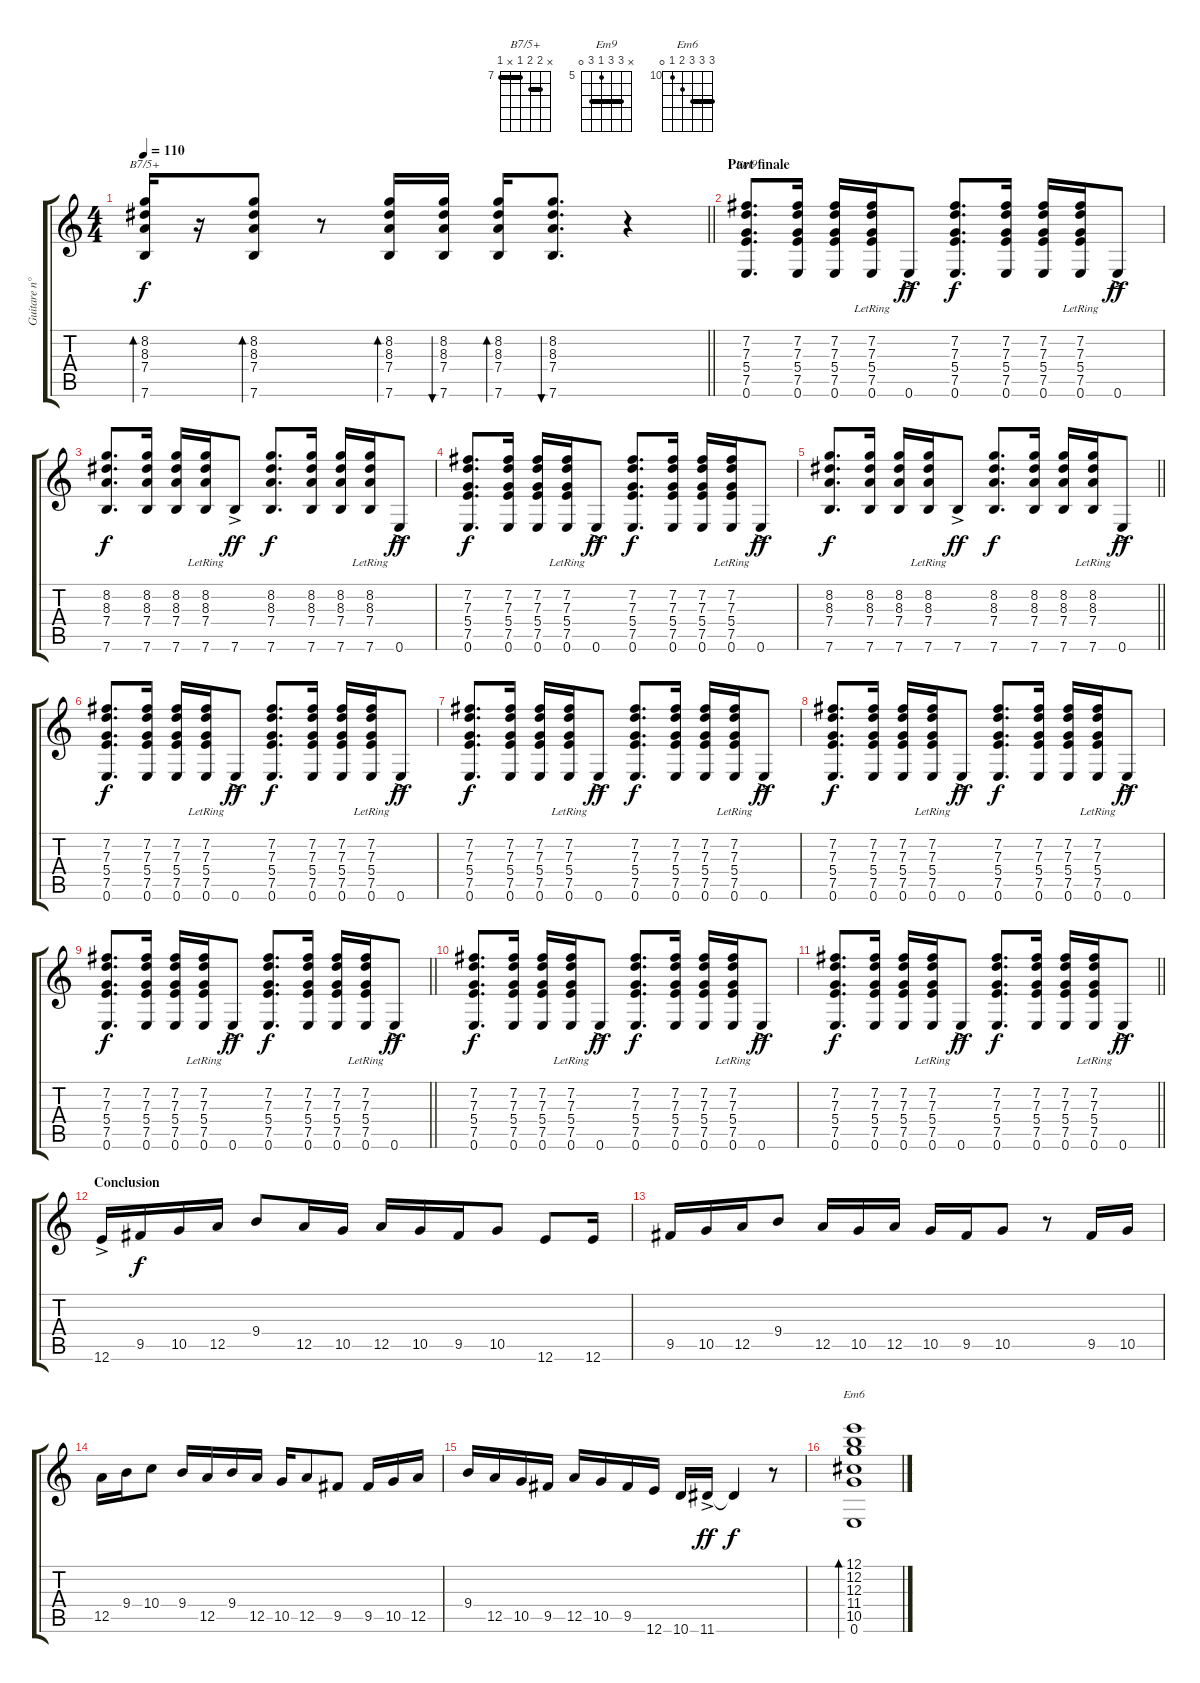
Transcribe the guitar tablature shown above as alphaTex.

\track ("Guitare n°1" "Guitare n°") {instrument acousticguitarsteel}
\staff {score tabs}
\tuning (E4 B3 G3 D3 A2 E2) {hide}
\chord ("B7/5+" x 8 8 7 x 7) {firstfret 7 barre (7 8)}
\chord ("Em9" x 7 7 5 7 0) {firstfret 5 barre 7}
\chord ("Em6" 12 12 12 11 10 0) {firstfret 10 barre 12}
\ts (4 4)
\tempo 110
\clef g2
\barLineRight lightlight
\ks c
(8.2 8.3 7.4 7.6).16{bd 60 ch "B7/5+" dy f} r.16 (8.2 8.3 7.4 7.6).8{bd 60} r.8 (8.2 8.3 7.4 7.6).16{bd 60} (8.2 8.3 7.4 7.6).16{bu 60} (8.2 8.3 7.4 7.6).16{bd 60} (8.2 8.3 7.4 7.6).8{d bu 60} r.4 |
\section ("" "Part finale")
(7.2 7.3 5.4 7.5 0.6).8{d ch "Em9"} (7.2 7.3 5.4 7.5 0.6).16 (7.2 7.3 5.4 7.5 0.6).16 (7.2 7.3 5.4 7.5 0.6{lr}).16 0.6{ac}.8{dy ff} (7.2 7.3 5.4 7.5 0.6).8{d dy f} (7.2 7.3 5.4 7.5 0.6).16 (7.2 7.3 5.4 7.5 0.6).16 (7.2 7.3 5.4 7.5 0.6{lr}).16 0.6{ac}.8{dy ff} |
(8.2 8.3 7.4 7.6).8{d dy f} (8.2 8.3 7.4 7.6).16 (8.2 8.3 7.4 7.6).16 (8.2 8.3 7.4 7.6{lr}).16 7.6{ac}.8{dy ff} (8.2 8.3 7.4 7.6).8{d dy f} (8.2 8.3 7.4 7.6).16 (8.2 8.3 7.4 7.6).16 (8.2 8.3 7.4 7.6{lr}).16 0.6{ac}.8{dy ff} |
(7.2 7.3 5.4 7.5 0.6).8{d dy f} (7.2 7.3 5.4 7.5 0.6).16 (7.2 7.3 5.4 7.5 0.6).16 (7.2 7.3 5.4 7.5 0.6{lr}).16 0.6{ac}.8{dy ff} (7.2 7.3 5.4 7.5 0.6).8{d dy f} (7.2 7.3 5.4 7.5 0.6).16 (7.2 7.3 5.4 7.5 0.6).16 (7.2 7.3 5.4 7.5 0.6{lr}).16 0.6{ac}.8{dy ff} |
\barLineRight lightlight
(8.2 8.3 7.4 7.6).8{d dy f} (8.2 8.3 7.4 7.6).16 (8.2 8.3 7.4 7.6).16 (8.2 8.3 7.4 7.6{lr}).16 7.6{ac}.8{dy ff} (8.2 8.3 7.4 7.6).8{d dy f} (8.2 8.3 7.4 7.6).16 (8.2 8.3 7.4 7.6).16 (8.2 8.3 7.4 7.6{lr}).16 0.6{ac}.8{dy ff} |
(7.2 7.3 5.4 7.5 0.6).8{d dy f} (7.2 7.3 5.4 7.5 0.6).16 (7.2 7.3 5.4 7.5 0.6).16 (7.2 7.3 5.4 7.5 0.6{lr}).16 0.6{ac}.8{dy ff} (7.2 7.3 5.4 7.5 0.6).8{d dy f} (7.2 7.3 5.4 7.5 0.6).16 (7.2 7.3 5.4 7.5 0.6).16 (7.2 7.3 5.4 7.5 0.6{lr}).16 0.6{ac}.8{dy ff} |
(7.2 7.3 5.4 7.5 0.6).8{d dy f} (7.2 7.3 5.4 7.5 0.6).16 (7.2 7.3 5.4 7.5 0.6).16 (7.2 7.3 5.4 7.5 0.6{lr}).16 0.6{ac}.8{dy ff} (7.2 7.3 5.4 7.5 0.6).8{d dy f} (7.2 7.3 5.4 7.5 0.6).16 (7.2 7.3 5.4 7.5 0.6).16 (7.2 7.3 5.4 7.5 0.6{lr}).16 0.6{ac}.8{dy ff} |
(7.2 7.3 5.4 7.5 0.6).8{d dy f} (7.2 7.3 5.4 7.5 0.6).16 (7.2 7.3 5.4 7.5 0.6).16 (7.2 7.3 5.4 7.5 0.6{lr}).16 0.6{ac}.8{dy ff} (7.2 7.3 5.4 7.5 0.6).8{d dy f} (7.2 7.3 5.4 7.5 0.6).16 (7.2 7.3 5.4 7.5 0.6).16 (7.2 7.3 5.4 7.5 0.6{lr}).16 0.6{ac}.8{dy ff} |
\barLineRight lightlight
(7.2 7.3 5.4 7.5 0.6).8{d dy f} (7.2 7.3 5.4 7.5 0.6).16 (7.2 7.3 5.4 7.5 0.6).16 (7.2 7.3 5.4 7.5 0.6{lr}).16 0.6{ac}.8{dy ff} (7.2 7.3 5.4 7.5 0.6).8{d dy f} (7.2 7.3 5.4 7.5 0.6).16 (7.2 7.3 5.4 7.5 0.6).16 (7.2 7.3 5.4 7.5 0.6{lr}).16 0.6{ac}.8{dy ff} |
(7.2 7.3 5.4 7.5 0.6).8{d dy f} (7.2 7.3 5.4 7.5 0.6).16 (7.2 7.3 5.4 7.5 0.6).16 (7.2 7.3 5.4 7.5 0.6{lr}).16 0.6{ac}.8{dy ff} (7.2 7.3 5.4 7.5 0.6).8{d dy f} (7.2 7.3 5.4 7.5 0.6).16 (7.2 7.3 5.4 7.5 0.6).16 (7.2 7.3 5.4 7.5 0.6{lr}).16 0.6{ac}.8{dy ff} |
\barLineRight lightlight
(7.2 7.3 5.4 7.5 0.6).8{d dy f} (7.2 7.3 5.4 7.5 0.6).16 (7.2 7.3 5.4 7.5 0.6).16 (7.2 7.3 5.4 7.5 0.6{lr}).16 0.6{ac}.8{dy ff} (7.2 7.3 5.4 7.5 0.6).8{d dy f} (7.2 7.3 5.4 7.5 0.6).16 (7.2 7.3 5.4 7.5 0.6).16 (7.2 7.3 5.4 7.5 0.6{lr}).16 0.6{ac}.8{dy ff} |
\section ("" "Conclusion")
12.6{ac}.16 9.5.16{dy f} 10.5.16 12.5.16 9.4.8 12.5.16 10.5.16 12.5.16 10.5.16 9.5.16 10.5.8 12.6.8 12.6.16 |
9.5.16 10.5.16 12.5.16 9.4.8 12.5.16 10.5.16 12.5.16 10.5.16 9.5.16 10.5.8 r.8 9.5.16 10.5.16 |
12.5.16 9.4.16 10.4.8 9.4.16 12.5.16 9.4.16 12.5.16 10.5.16 12.5.8 9.5.8 9.5.16 10.5.16 12.5.16 |
9.4.16 12.5.16 10.5.16 9.5.16 12.5.16 10.5.16 9.5.16 12.6.16 10.6.16 11.6{ac}.16{dy ff} 11.6{t}.4{dy f} r.8 |
(12.1 12.2 12.3 11.4 10.5 0.6).1{bd 480 ch "Em6"}
